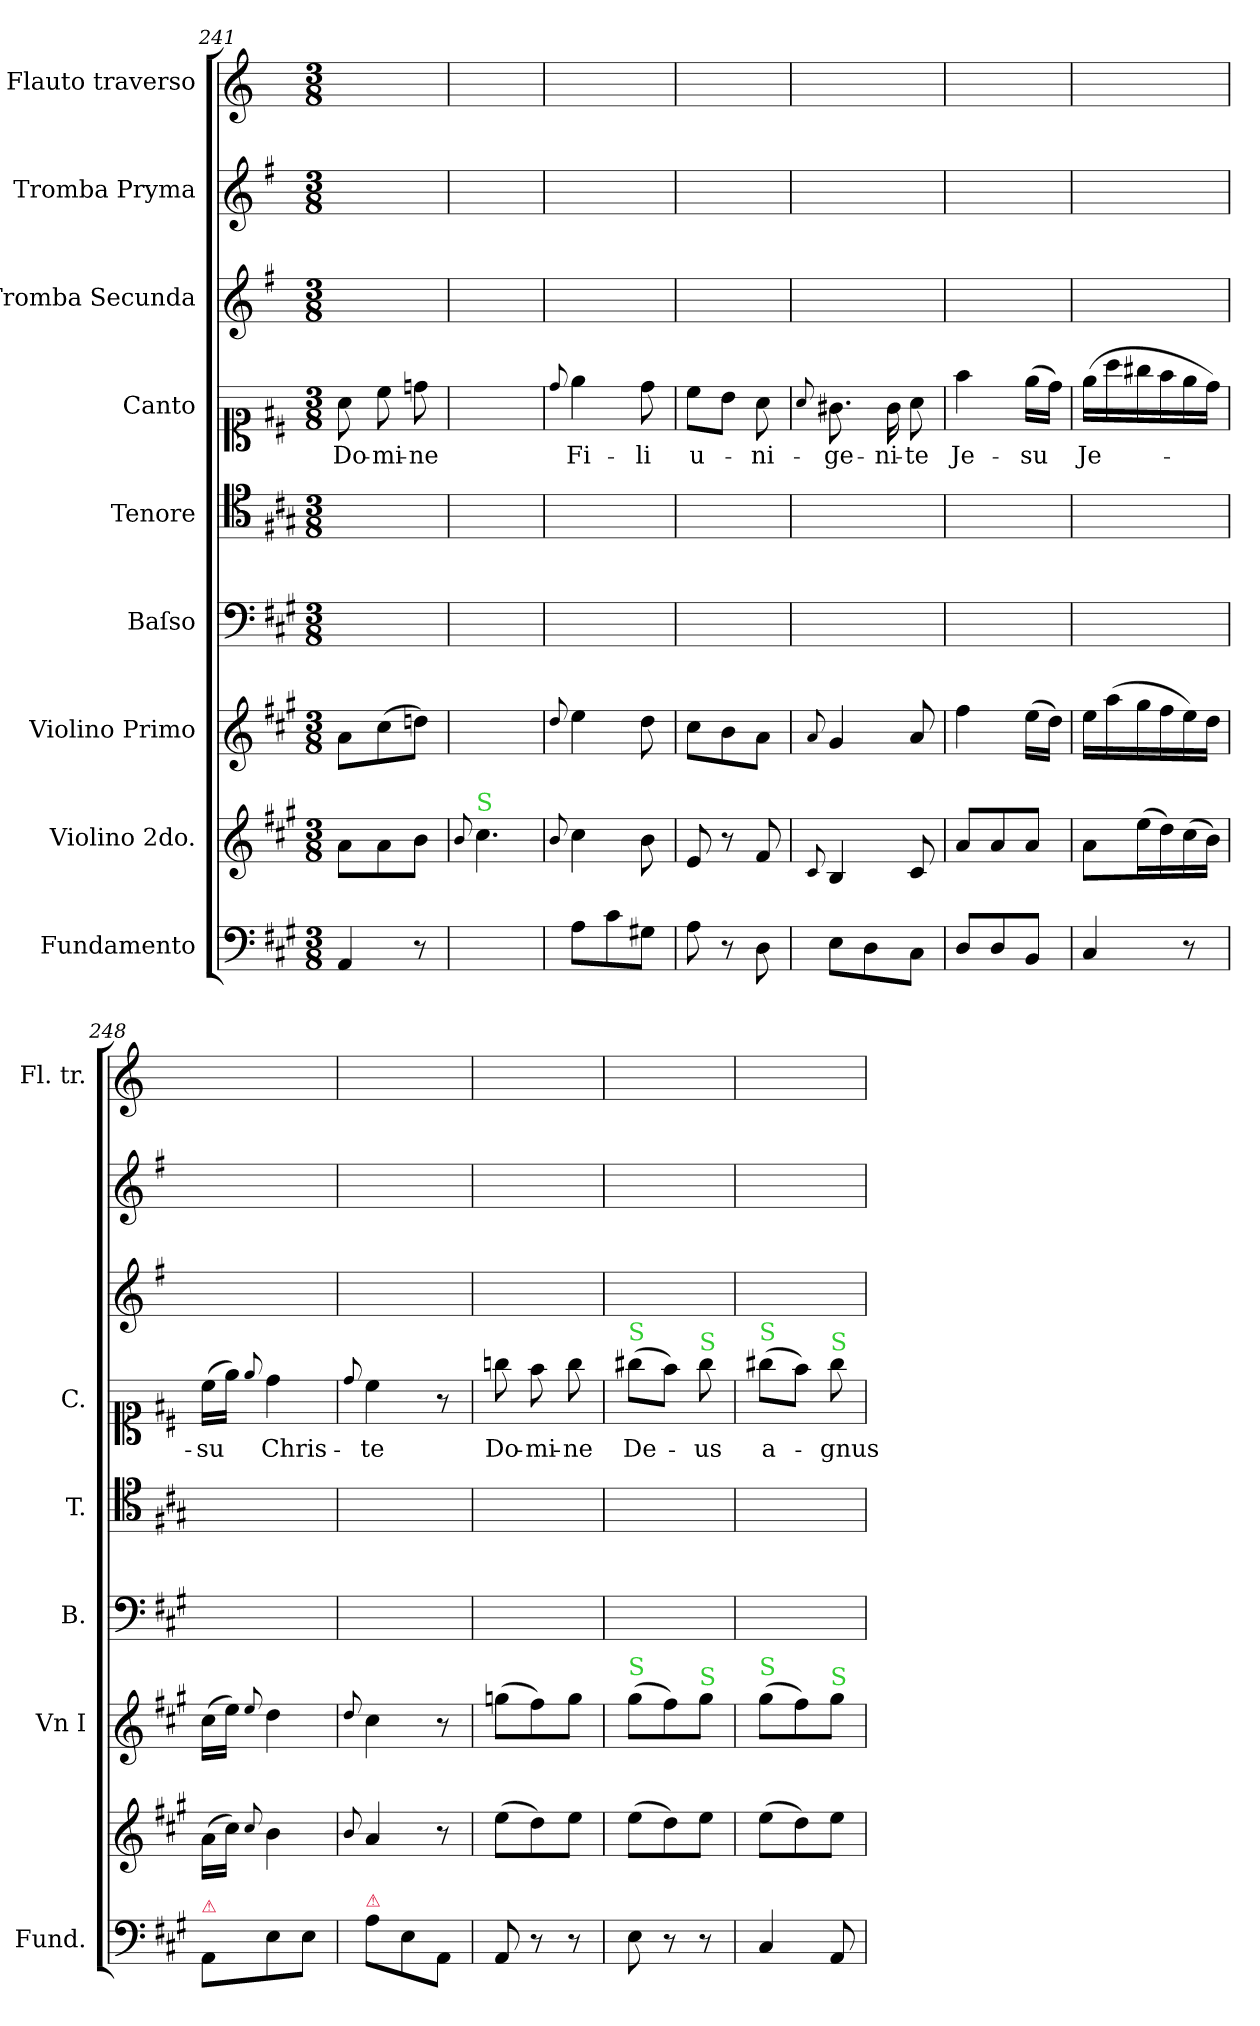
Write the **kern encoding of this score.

**kern	**kern	**kern	**kern	**kern	**kern	**text	**kern	**kern	**kern
*part9	*part8	*part7	*part6	*part5	*part4	*part4	*part3	*part2	*part1
*staff9	*staff8	*staff7	*staff6	*staff5	*staff4	*staff4	*staff3	*staff2	*staff1
*I"Fundamento	*I"Violino 2do.	*I"Violino Primo	*I"Baſso	*I"Tenore	*I"Canto	*	*I"Tromba Secunda	*I"Tromba Pryma	*I"Flauto traverso
*I'Fund.	*	*I'Vn I	*I'B.	*I'T.	*I'C.	*	*	*	*I'Fl. tr.
*clefF4	*clefG2	*clefG2	*clefF4	*clefC4	*clefC1	*	*clefG2	*clefG2	*clefG2
*	*	*	*	*	*	*	*ITrd-1c-2	*ITrd-1c-2	*
*k[f#c#g#]	*k[f#c#g#]	*k[f#c#g#]	*k[f#c#g#]	*k[f#c#g#]	*k[f#c#]	*	*k[f#c#g#]	*k[f#c#g#]	*k[]
*M3/8	*M3/8	*M3/8	*M3/8	*M3/8	*M3/8	*	*M3/8	*M3/8	*M3/8
=241	=241	=241	=241	=241	=241	=241	=241	=241	=241
4AA/	8a\L	8a\L	4.ryy	4.ryy	8a\	Do-	4.ryy	4.ryy	4.ryy
.	8a\	(8cc#\	.	.	8cc#\	-mi-	.	.	.
8r	8b\J	8ddn\J)	.	.	8ddn\	-ne	.	.	.
=242	=242	=242	=242	=242	=242	=242	=242	=242	=242
.	8qqb/	.	.	.	.	.	.	.	.
!	!LO:TX:a:color=limegreen:t=S	!	!	!	!	!	!	!	!
4.ryy	4.cc#\	4.ryy	4.ryy	4.ryy	4.ryy	.	4.ryy	4.ryy	4.ryy
=243	=243	=243	=243	=243	=243	=243	=243	=243	=243
.	8qqb/	8qqdd/	.	.	8qqdd/	.	.	.	.
8A\L	4cc#\	4ee\	4.ryy	4.ryy	4ee\	Fi-	4.ryy	4.ryy	4.ryy
8c#\	.	.	.	.	.	.	.	.	.
8G#X\J	8b\	8dd\	.	.	8dd\	-li	.	.	.
=244	=244	=244	=244	=244	=244	=244	=244	=244	=244
8A\	8e/	8cc#\L	4.ryy	4.ryy	8cc#\L	u-	4.ryy	4.ryy	4.ryy
8r	8r	8b\	.	.	8b\J	.	.	.	.
8D\	8f#/	8a\J	.	.	8a\	-ni-	.	.	.
=245	=245	=245	=245	=245	=245	=245	=245	=245	=245
.	8qqc#/	8qqa/	.	.	8qqa/	.	.	.	.
8E\L	4B/	4g#/	4.ryy	4.ryy	8.g#\	-ge-	4.ryy	4.ryy	4.ryy
8D\	.	.	.	.	.	.	.	.	.
.	.	.	.	.	16g#\	-ni-	.	.	.
8C#\J	8c#/	8a/	.	.	8a\	-te	.	.	.
=246	=246	=246	=246	=246	=246	=246	=246	=246	=246
8D/L	8a/L	4ff#\	4.ryy	4.ryy	4ff#\	Je-	4.ryy	4.ryy	4.ryy
8D/	8a/	.	.	.	.	.	.	.	.
8BB/J	8a/J	(16ee\LL	.	.	(16ee\LL	-su	.	.	.
.	.	16dd\JJ)	.	.	16dd\JJ)	.	.	.	.
=247	=247	=247	=247	=247	=247	=247	=247	=247	=247
4C#/	8a\L	16ee\LL	4.ryy	4.ryy	(16ee\LL	Je-	4.ryy	4.ryy	4.ryy
.	.	(16aa\	.	.	16aa\	.	.	.	.
.	(16ee\L	16gg#\	.	.	16gg#\	.	.	.	.
.	16dd\)	16ff#\	.	.	16ff#\	.	.	.	.
8r	(16cc#\	16ee\)	.	.	16ee\	.	.	.	.
.	16b\JJ)	16dd\JJ	.	.	16dd\JJ)	.	.	.	.
=248	=248	=248	=248	=248	=248	=248	=248	=248	=248
!LO:TX:a:color=crimson:t=⚠	!	!	!	!	!	!	!	!	!
8AA/L	(16a\LL	(16cc#\LL	4.ryy	4.ryy	(16cc#\LL	-su	4.ryy	4.ryy	4.ryy
.	16cc#\JJ)	16ee\JJ)	.	.	16ee\JJ)	.	.	.	.
.	8qqcc#/	8qqee/	.	.	8qqee/	.	.	.	.
8E\	4b\	4dd\	.	.	4dd\	Chris-	.	.	.
8E\J	.	.	.	.	.	.	.	.	.
=249	=249	=249	=249	=249	=249	=249	=249	=249	=249
.	8qqb/	8qqdd/	.	.	8qqdd/	.	.	.	.
!LO:TX:a:color=crimson:t=⚠	!	!	!	!	!	!	!	!	!
8A\L	4a/	4cc#\	4.ryy	4.ryy	4cc#\	-te	4.ryy	4.ryy	4.ryy
8E\	.	.	.	.	.	.	.	.	.
8AA/J	8r	8r	.	.	8r	.	.	.	.
=250	=250	=250	=250	=250	=250	=250	=250	=250	=250
8AA/	(8ee\L	(8ggn\L	4.ryy	4.ryy	8ggn\	Do-	4.ryy	4.ryy	4.ryy
8r	8dd\)	8ff#\)	.	.	8ff#\	-mi-	.	.	.
8r	8ee\J	8gg\J	.	.	8gg\	-ne	.	.	.
=251	=251	=251	=251	=251	=251	=251	=251	=251	=251
!	!	!	!	!	!LO:TX:a:color=limegreen:t=S	!	!	!	!
!	!	!LO:TX:a:color=limegreen:t=S	!	!	!	!	!	!	!
8E\	(8ee\L	(8gg#\L	4.ryy	4.ryy	(8gg#\L	De-	4.ryy	4.ryy	4.ryy
8r	8dd\)	8ff#\)	.	.	8ff#\J)	.	.	.	.
!	!	!	!	!	!LO:TX:a:color=limegreen:t=S	!	!	!	!
!	!	!LO:TX:a:color=limegreen:t=S	!	!	!	!	!	!	!
8r	8ee\J	8gg#\J	.	.	8gg#\	-us	.	.	.
=252	=252	=252	=252	=252	=252	=252	=252	=252	=252
!	!	!	!	!	!LO:TX:a:color=limegreen:t=S	!	!	!	!
!	!	!LO:TX:a:color=limegreen:t=S	!	!	!	!	!	!	!
4C#/	(8ee\L	(8gg#\L	4.ryy	4.ryy	(8gg#\L	a-	4.ryy	4.ryy	4.ryy
.	8dd\)	8ff#\)	.	.	8ff#\J)	.	.	.	.
!	!	!	!	!	!LO:TX:a:color=limegreen:t=S	!	!	!	!
!	!	!LO:TX:a:color=limegreen:t=S	!	!	!	!	!	!	!
8AA/	8ee\J	8gg#\J	.	.	8gg#\	-gnus	.	.	.
=	=	=	=	=	=	=	=	=	=
*-	*-	*-	*-	*-	*-	*-	*-	*-	*-
